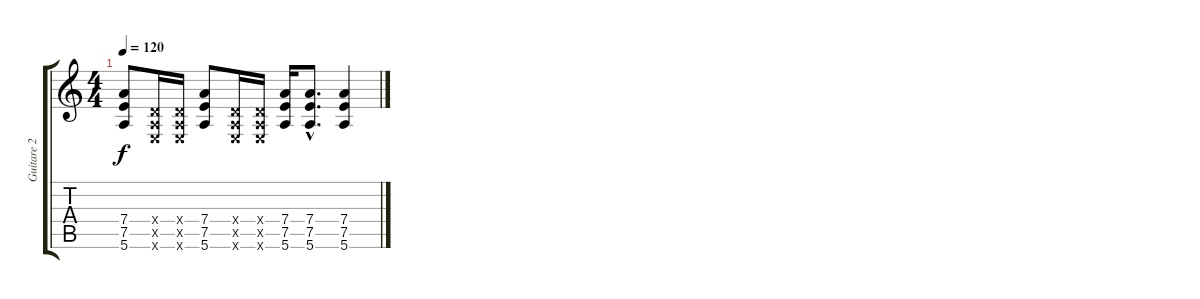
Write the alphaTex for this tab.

\track ("Guitare 2" "Guitare 2") {instrument distortionguitar}
\staff {score tabs}
\tuning (E4 B3 G3 D3 A2 E2) {hide}
\ts (4 4)
\tempo 120
\clef g2
\ks c
(7.4 7.5 5.6).8{dy f} (0.4{x} 0.5{x} 0.6{x}).16 (0.4{x} 0.5{x} 0.6{x}).16 (7.4 7.5 5.6).8 (0.4{x} 0.5{x} 0.6{x}).16 (0.4{x} 0.5{x} 0.6{x}).16 (7.4 7.5 5.6).16 (7.4{hac} 7.5{hac} 5.6{hac}).8{d} (7.4 7.5 5.6).4
